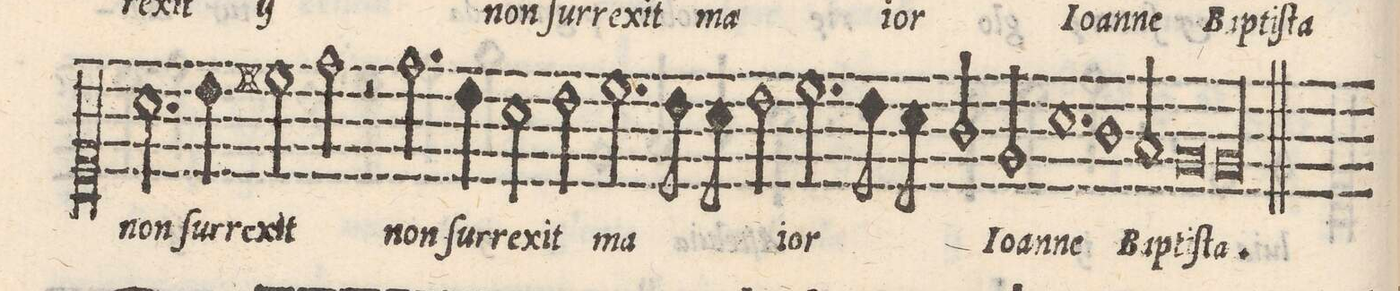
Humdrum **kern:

**kern	**text
*I"CANTVS	*
*clefC1	*
*k[]	*
*met(C|)	*
*M2/1	*
2.a\	non
4b\	ſur-
=58-	=58-
2cc#X\	-re-
2dd\	-xit
2r	.
2.dd\	non
=59-	=59-
4b\	ſur-
2a\	-re-
2b\	-xit
2.ccny\	ma-
=60-	=60-
8b\	.
8a\	.
2b\	.
2.cc\	-ior
8b\	.
8a\	.
=61-	=61-
2g/	.
2e/	Io-
1.a	-an-
=62-	=62-
1g	-ne
2f/	Ba-
=63-	=63-
0e	-pti-
=64-	=64-
0el	-ſta.
==	==
*-	*-
